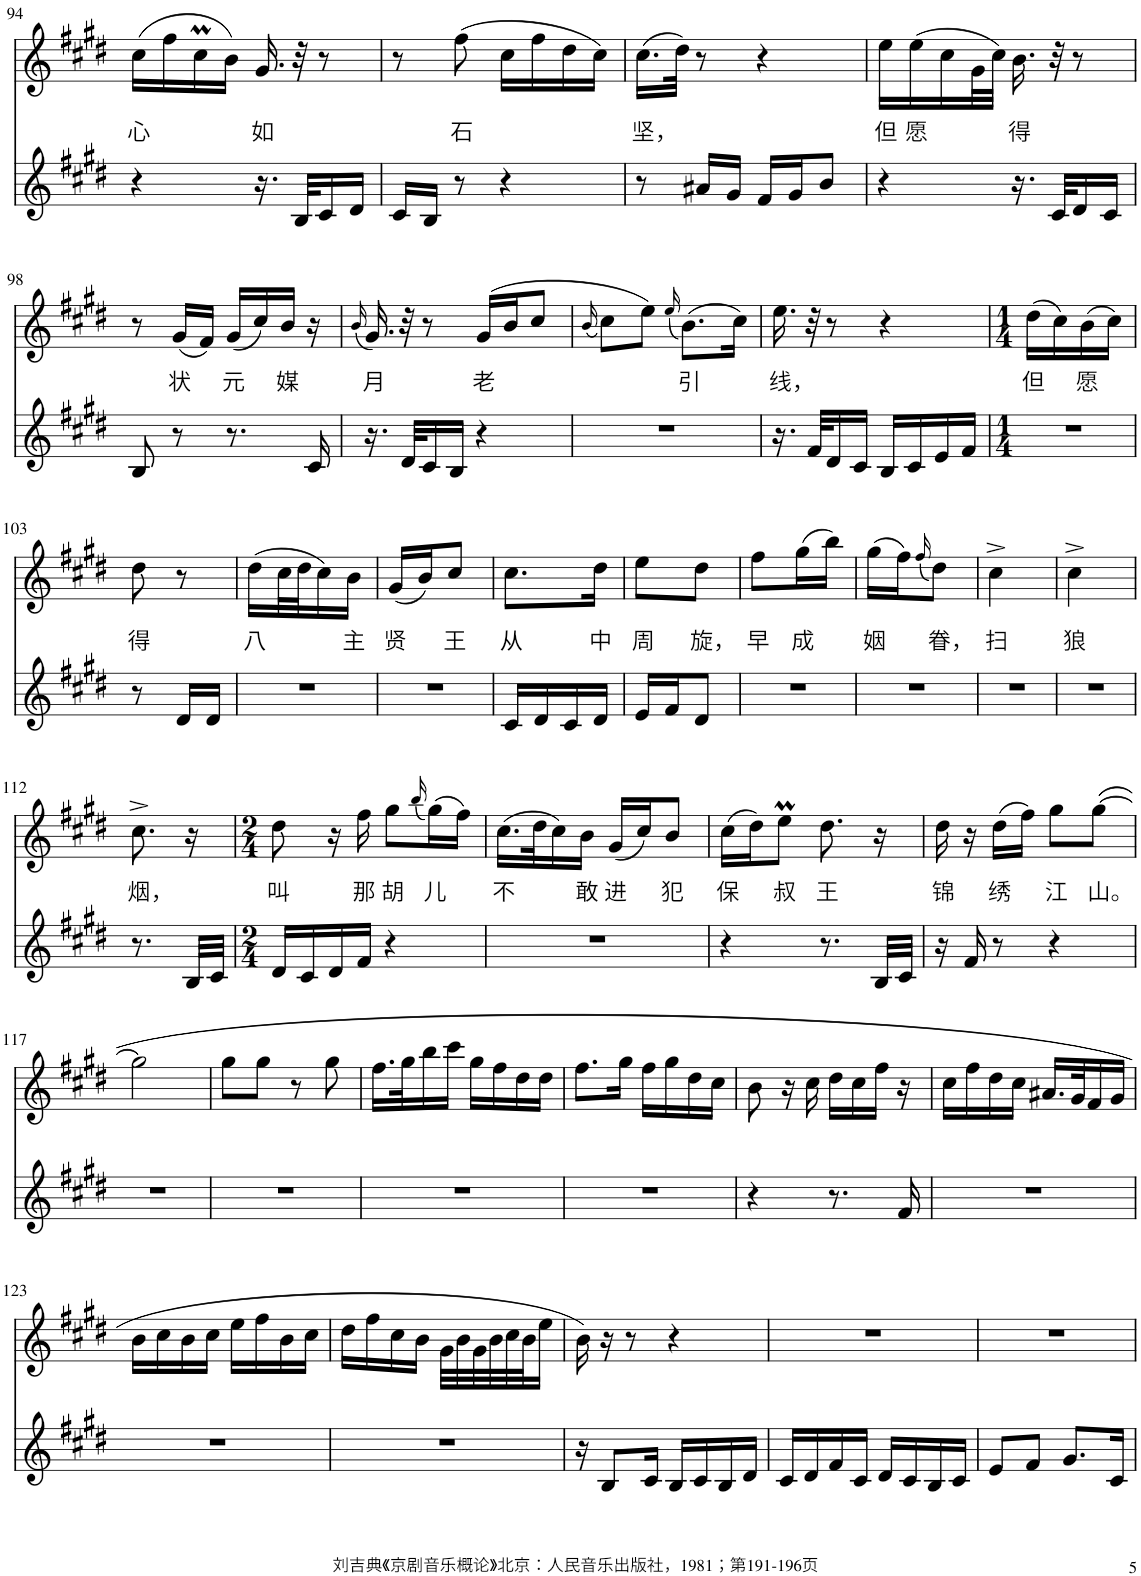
**kern	**kern	**text
*part2	*part1	*part1
*staff2	*staff1	*staff1
*I"Piano	*I"Piano	*
*I'Pno	*I'Pno	*
!!LO:PB:g=z
*clefG2	*clefG2	*
*k[f#c#g#d#]	*k[f#c#g#d#]	*
*M2/4	*M2/4	*
=94	=94	=94
!	!	!LO:LY:b
4r	(16cc#\LL	心
.	16ff#\	.
.	16cc#M\	.
.	16b\JJ)	.
!	!	!LO:LY:b
16.r	16.g#/	如
32B/KLL	32r	.
16c#/	8r	.
16d#/JJ	.	.
=95	=95	=95
16c#/LL	8r	.
16B/JJ	.	.
!	!	!LO:LY:b
8r	(8ff#\	石
4r	16cc#\LL	.
.	16ff#\	.
.	16dd#\	.
.	16cc#\JJ)	.
=96	=96	=96
!	!	!LO:LY:b
8r	(16.cc#\LL	坚，
.	32dd#\JJk)	.
16a#X/LL	8r	.
16g#/JJ	.	.
16f#/LL	4r	.
16g#/J	.	.
8b/J	.	.
=97	=97	=97
!	!	!LO:LY:b
4r	16ee\LL	但
!	!	!LO:LY:b
.	(16ee\	愿
.	16cc#\	.
.	32g#\L	.
.	32cc#\JJJ)	.
!	!	!LO:LY:b
16.r	16.b\	得
32c#/KLL	32r	.
16d#/	8r	.
16c#/JJ	.	.
!!LO:LB:g=z
=98	=98	=98
8B/	8r	.
!	!	!LO:LY:b
8r	(16g#/LL	状
.	16f#/JJ)	.
!	!	!LO:LY:b
8.r	(16g#/LL	元
.	16cc#/)	.
!	!	!LO:LY:b
.	16b/JJ	媒
16c#/	16r	.
=99	=99	=99
.	(16qb/	.
!	!	!LO:LY:b
16.r	16.g#/)	月
32d#/KLL	32r	.
16c#/	8r	.
16B/JJ	.	.
!	!	!LO:LY:b
4r	(16g#/LL	老
.	16b/J	.
.	8cc#/J	.
=100	=100	=100
.	(16qb/	.
2r	8cc#\L)	.
.	8ee\J)	.
.	(16qee/	.
!	!	!LO:LY:b
.	(8.b\L)	引
.	16cc#\Jk)	.
=101	=101	=101
!	!	!LO:LY:b
16.r	16.ee\	线，
32f#/KLL	32r	.
16d#/	8r	.
16c#/JJ	.	.
16B/LL	4r	.
16c#/	.	.
16e/	.	.
16f#/JJ	.	.
=102	=102	=102
*M1/4	*M1/4	*
!	!	!LO:LY:b
4r	(16dd#\LL	但
.	16cc#\)	.
!	!	!LO:LY:b
.	(16b\	愿
.	16cc#\JJ)	.
!!LO:LB:g=z
=103	=103	=103
!	!	!LO:LY:b
8r	8dd#\	得
16d#/LL	8r	.
16d#/JJ	.	.
=104	=104	=104
!	!	!LO:LY:b
4r	(16dd#\LL	八
.	32cc#\L	.
.	32dd#\J	.
.	16cc#\)	.
!	!	!LO:LY:b
.	16b\JJ	主
=105	=105	=105
!	!	!LO:LY:b
4r	(16g#/LL	贤
.	16b/J)	.
!	!	!LO:LY:b
.	8cc#/J	王
=106	=106	=106
!	!	!LO:LY:b
16c#/LL	8.cc#\L	从
16d#/	.	.
16c#/	.	.
!	!	!LO:LY:b
16d#/JJ	16dd#\Jk	中
=107	=107	=107
!	!	!LO:LY:b
16e/LL	8ee\L	周
16f#/J	.	.
!	!	!LO:LY:b
8d#/J	8dd#\J	旋，
=108	=108	=108
!	!	!LO:LY:b
4r	8ff#\L	早
!	!	!LO:LY:b
.	(16gg#\L	成
.	16bb\JJ)	.
=109	=109	=109
!	!	!LO:LY:b
4r	(16gg#\LL	姻
.	16ff#\J)	.
.	(16qff#/	.
!	!	!LO:LY:b
.	8dd#\J)	眷，
=110	=110	=110
!	!	!LO:LY:b
4r	4cc#^\	扫
=111	=111	=111
!	!	!LO:LY:b
4r	4cc#^\	狼
!!LO:LB:g=z
=112	=112	=112
!	!	!LO:LY:b
8.r	8.cc#^\	烟，
32B/LLL	16r	.
32c#/JJJ	.	.
=113	=113	=113
*M2/4	*M2/4	*
!	!	!LO:LY:b
16d#/LL	8dd#\	叫
16c#/	.	.
16d#/	16r	.
!	!	!LO:LY:b
16f#/JJ	16ff#\	那
!	!	!LO:LY:b
4r	8gg#\L	胡
.	(16qbb/	.
!	!	!LO:LY:b
.	(16gg#\L)	儿
.	16ff#\JJ)	.
=114	=114	=114
!	!	!LO:LY:b
2r	(16.cc#\LL	不
.	32dd#\K	.
.	16cc#\)	.
!	!	!LO:LY:b
.	16b\JJ	敢
!	!	!LO:LY:b
.	(16g#/LL	进
.	16cc#/J)	.
!	!	!LO:LY:b
.	8b/J	犯
=115	=115	=115
!	!	!LO:LY:b
4r	(16cc#\LL	保
.	16dd#\J)	.
!	!	!LO:LY:b
.	8eeM\J	叔
!	!	!LO:LY:b
8.r	8.dd#\	王
32B/LLL	16r	.
32c#/JJJ	.	.
=116	=116	=116
!	!	!LO:LY:b
16r	16dd#\	锦
16f#/	16r	.
!	!	!LO:LY:b
8r	(16dd#\LL	绣
.	16ff#\JJ)	.
!	!	!LO:LY:b
4r	8gg#\L	江
!	!	!LO:LY:b
.	([8gg#\J	山。
!!LO:LB:g=z
=117	=117	=117
2r	2gg#\]	.
=118	=118	=118
2r	8gg#\L	.
.	8gg#\J	.
.	8r	.
.	8gg#\	.
=119	=119	=119
2r	16.ff#\LL	.
.	32gg#\K	.
.	16bb\	.
.	16ccc#\JJ	.
.	16gg#\LL	.
.	16ff#\	.
.	16dd#\	.
.	16dd#\JJ	.
=120	=120	=120
2r	8.ff#\L	.
.	16gg#\Jk	.
.	16ff#\LL	.
.	16gg#\	.
.	16dd#\	.
.	16cc#\JJ	.
=121	=121	=121
4r	8b\	.
.	16r	.
.	16cc#\	.
8.r	16dd#\LL	.
.	16cc#\	.
.	16ff#\JJ	.
16f#/	16r	.
=122	=122	=122
2r	16cc#\LL	.
.	16ff#\	.
.	16dd#\	.
.	16cc#\JJ	.
.	16.a#X/LL	.
.	32g#/K	.
.	16f#/	.
.	16g#/JJ	.
!!LO:LB:g=z
=123	=123	=123
2r	16b\LL	.
.	16cc#\	.
.	16b\	.
.	16cc#\JJ	.
.	16ee\LL	.
.	16ff#\	.
.	16b\	.
.	16cc#\JJ	.
=124	=124	=124
2r	16dd#\LL	.
.	16ff#\	.
.	16cc#\	.
.	16b\JJ	.
.	32g#\LLL	.
.	32b\	.
.	32g#\	.
.	32b\	.
.	32cc#\	.
.	32b\J	.
.	16ee\JJ	.
=125	=125	=125
16r	16b\)	.
8B/L	16r	.
.	8r	.
16c#/Jk	.	.
16B/LL	4r	.
16c#/	.	.
16B/	.	.
16d#/JJ	.	.
=126	=126	=126
16c#/LL	2r	.
16d#/	.	.
16f#/	.	.
16c#/JJ	.	.
16d#/LL	.	.
16c#/	.	.
16B/	.	.
16c#/JJ	.	.
=127	=127	=127
8e/L	2r	.
8f#/J	.	.
8.g#/L	.	.
16c#/Jk	.	.
=	=	=
*-	*-	*-
